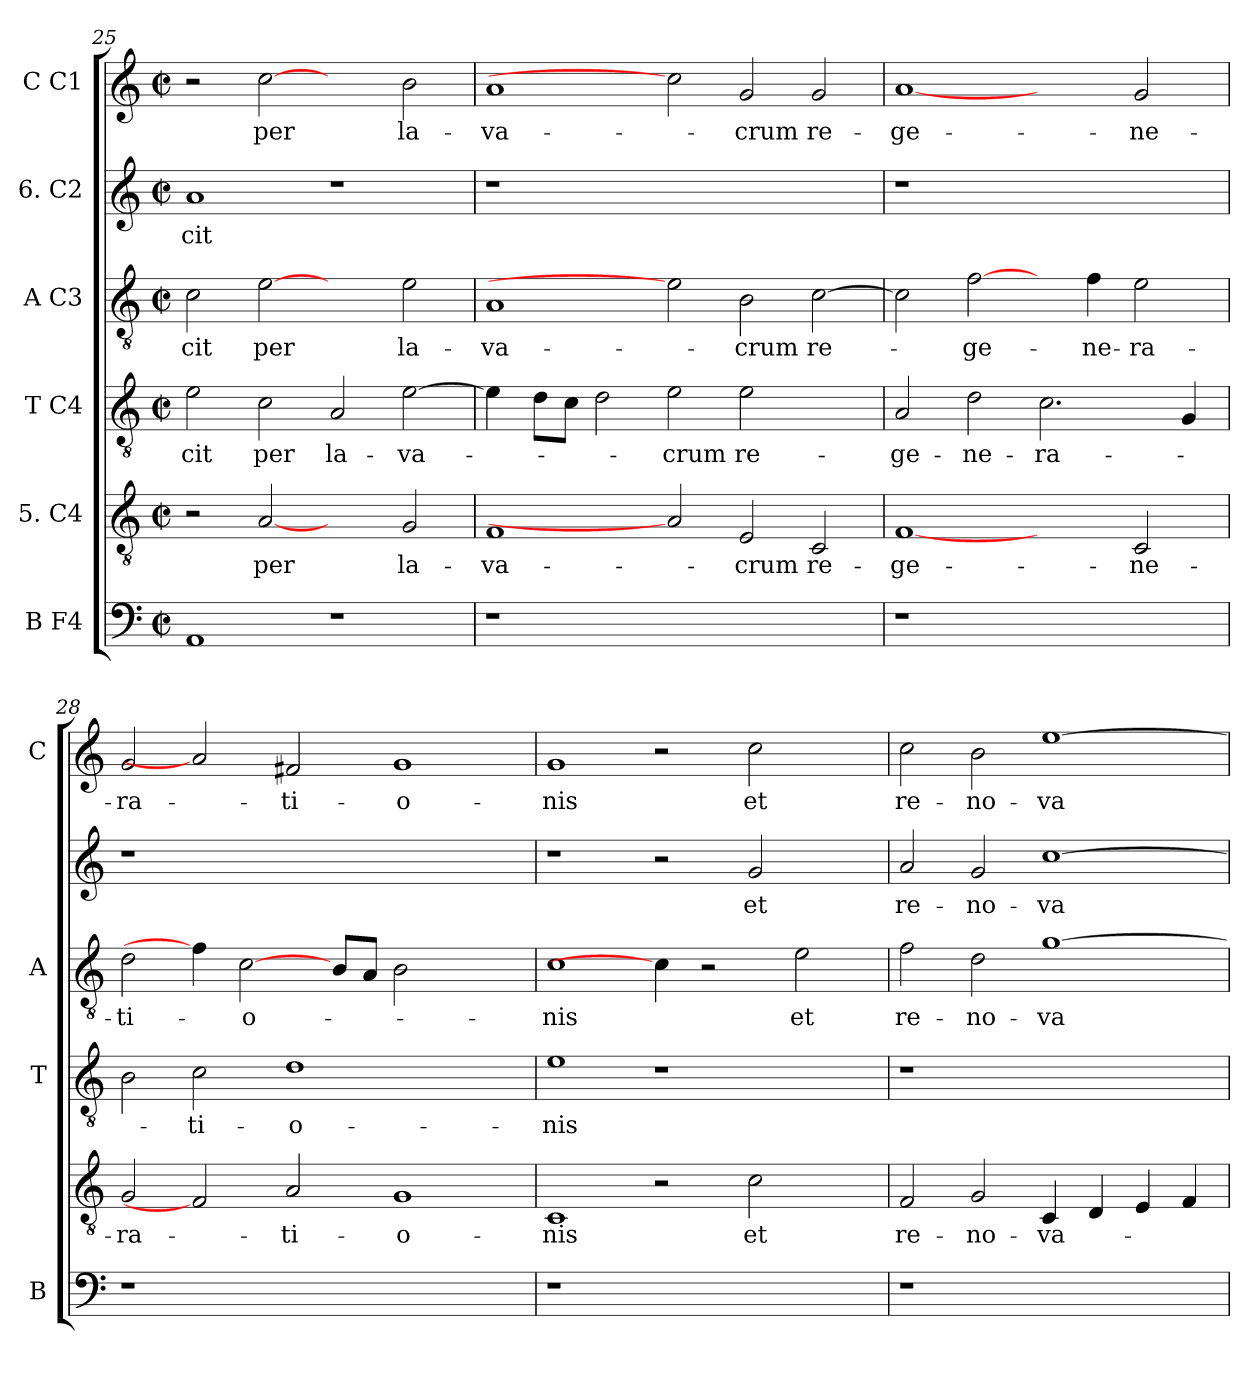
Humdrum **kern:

**kern	**kern	**text	**kern	**text	**kern	**text	**kern	**text	**kern	**text
*part6	*part5	*part5	*part4	*part4	*part3	*part3	*part2	*part2	*part1	*part1
*staff6	*staff5	*staff5	*staff4	*staff4	*staff3	*staff3	*staff2	*staff2	*staff1	*staff1
*I"B F4	*I"5. C4	*	*I"T C4	*	*I"A C3	*	*I"6. C2	*	*I"C C1	*
*I'B	*	*	*I'T	*	*I'A	*	*	*	*I'C	*
*clefF4	*clefGv2	*	*clefGv2	*	*clefGv2	*	*clefG2	*	*clefG2	*
*k[]	*k[]	*	*k[]	*	*k[]	*	*k[]	*	*k[]	*
*C:	*C:	*	*C:	*	*C:	*	*C:	*	*C:	*
*M2/2	*M2/2	*	*M2/2	*	*M2/2	*	*M2/2	*	*M2/2	*
*met(c|)	*met(c|)	*	*met(c|)	*	*met(c|)	*	*met(c|)	*	*met(c|)	*
=25	=25	=25	=25	=25	=25	=25	=25	=25	=25	=25
!	!	!	!	!LO:LY:b	!	!LO:LY:b	!	!LO:LY:b	!	!
1AA	2r	.	2e\	-cit	2c\	-cit	1a	-cit	2r	.
!	!	!LO:LY:b	!	!LO:LY:b	!	!LO:LY:b	!	!	!	!LO:LY:b
.	[2A	per	2c\	per	[2e	per	.	.	[2cc	per
!	!	!	!	!LO:LY:b	!	!	!	!	!	!
1r	2ryy	.	2A/	la-	2ryy	.	1r	.	2ryy	.
!	!	!LO:LY:b	!	!LO:LY:b	!	!LO:LY:b	!	!	!	!LO:LY:b
.	2G/	la-	[2e\	-va-	2e\	la-	.	.	2b\	la-
!!LO:LB:g=z
=26	=26	=26	=26	=26	=26	=26	=26	=26	=26	=26
!	!	!LO:LY:b	!	!	!	!LO:LY:b	!	!	!	!LO:LY:b
1r	1F	-va-	4e\]	.	1A	-va-	1r	.	1a	-va-
.	.	.	8d\L	.	.	.	.	.	.	.
.	.	.	8c\J	.	.	.	.	.	.	.
.	.	.	2d\	.	.	.	.	.	.	.
!	!	!	!	!LO:LY:b	!	!	!	!	!	!
1.ryy	2A]	.	2e\	-crum	2e]	.	1.ryy	.	2cc]	.
!	!	!LO:LY:b	!	!LO:LY:b	!	!LO:LY:b	!	!	!	!LO:LY:b
.	2E/	-crum	2e\	re-	2B\	-crum	.	.	2g/	-crum
!	!	!LO:LY:b	!	!	!	!LO:LY:b	!	!	!	!LO:LY:b
.	2C/	re-	2ryy	.	[2c\	re-	.	.	2g/	re-
=27	=27	=27	=27	=27	=27	=27	=27	=27	=27	=27
!	!	!LO:LY:b	!	!LO:LY:b	!	!	!	!	!	!LO:LY:b
1r	[1F	-ge-	2A/	-ge-	2c\]	.	1r	.	[1a	-ge-
!	!	!	!	!LO:LY:b	!	!LO:LY:b	!	!	!	!
.	.	.	2d\	-ne-	[2f\	-ge-	.	.	.	.
!	!	!	!	!LO:LY:b	!	!	!	!	!	!
1ryy	2ryy	.	2.c\	-ra-	4ryy	.	1ryy	.	2ryy	.
!	!	!	!	!	!	!LO:LY:b	!	!	!	!
.	.	.	.	.	4f\	-ne-	.	.	.	.
!	!	!LO:LY:b	!	!	!	!LO:LY:b	!	!	!	!LO:LY:b
.	2C/	-ne-	.	.	2e\	-ra-	.	.	2g/	-ne-
.	.	.	4G/	.	.	.	.	.	.	.
=28	=28	=28	=28	=28	=28	=28	=28	=28	=28	=28
!	!	!LO:LY:b	!	!	!	!LO:LY:b	!	!	!	!LO:LY:b
1r	2G/	-ra-	2B\	.	2d\	-ti-	1r	.	2g/	-ra-
!	!	!	!	!LO:LY:b	!	!	!	!	!	!
.	2F]	.	2c\	-ti-	4f\]	.	.	.	2a]	.
!	!	!	!	!	!	!LO:LY:b	!	!	!	!
.	.	.	.	.	[2c\	-o-	.	.	.	.
!	!	!LO:LY:b	!	!LO:LY:b	!	!	!	!	!	!LO:LY:b
1.ryy	2A/	-ti-	1d	-o-	.	.	1.ryy	.	2f#X/	-ti-
.	.	.	.	.	8B/L	.	.	.	.	.
.	.	.	.	.	8A/J	.	.	.	.	.
!	!	!LO:LY:b	!	!	!	!	!	!	!	!LO:LY:b
.	1G	-o-	.	.	2B\	.	.	.	1g	-o-
.	.	.	2ryy	.	2ryy	.	.	.	.	.
=29	=29	=29	=29	=29	=29	=29	=29	=29	=29	=29
!	!	!LO:LY:b	!	!LO:LY:b	!	!LO:LY:b	!	!	!	!LO:LY:b
1r	1C	-nis	1e	-nis	1c	-nis	1r	.	1g	-nis
1ryy	2r	.	1r	.	4c\]	.	2r	.	2r	.
.	.	.	.	.	2r	.	.	.	.	.
!	!	!LO:LY:b	!	!	!	!	!	!LO:LY:b	!	!LO:LY:b
.	2c\	et	.	.	.	.	2g/	et	2cc\	et
!	!	!	!	!	!	!LO:LY:b	!	!	!	!
.	.	.	.	.	2e\	et	.	.	.	.
4ryy	4ryy	.	4ryy	.	.	.	4ryy	.	4ryy	.
=30	=30	=30	=30	=30	=30	=30	=30	=30	=30	=30
!	!	!LO:LY:b	!	!	!	!LO:LY:b	!	!LO:LY:b	!	!LO:LY:b
1r	2F/	re-	1r	.	2f\	re-	2a/	re-	2cc\	re-
!	!	!LO:LY:b	!	!	!	!LO:LY:b	!	!LO:LY:b	!	!LO:LY:b
.	2G/	-no-	.	.	2d\	-no-	2g/	-no-	2b\	-no-
!	!	!LO:LY:b	!	!	!	!LO:LY:b	!	!LO:LY:b	!	!LO:LY:b
1ryy	4C/	-va-	1ryy	.	[1g	-va-	[1cc	-va-	[1ee	-va-
.	4D/	.	.	.	.	.	.	.	.	.
.	4E/	.	.	.	.	.	.	.	.	.
.	4F/	.	.	.	.	.	.	.	.	.
=	=	=	=	=	=	=	=	=	=	=
*-	*-	*-	*-	*-	*-	*-	*-	*-	*-	*-
